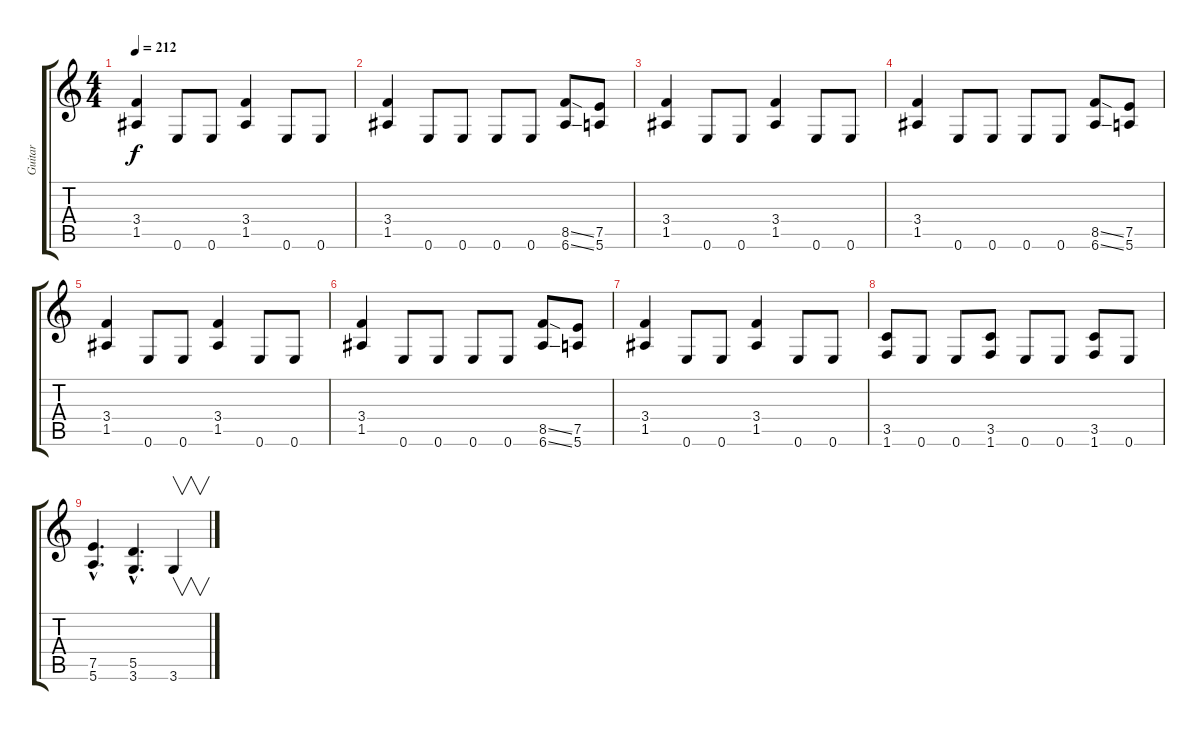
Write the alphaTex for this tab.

\track ("Guitar" "Guitar") {instrument distortionguitar}
\staff {score tabs}
\tuning (E4 B3 G3 D3 A2 E2) {hide}
\ts (4 4)
\tempo 212
\clef g2
\ks c
(3.4 1.5).4{dy f} 0.6.8 0.6.8 (3.4 1.5).4 0.6.8 0.6.8 |
(3.4 1.5).4 0.6.8 0.6.8 0.6.8 0.6.8 (8.5{ss} 6.6{ss}).8 (7.5 5.6).8 |
(3.4 1.5).4 0.6.8 0.6.8 (3.4 1.5).4 0.6.8 0.6.8 |
(3.4 1.5).4 0.6.8 0.6.8 0.6.8 0.6.8 (8.5{ss} 6.6{ss}).8 (7.5 5.6).8 |
(3.4 1.5).4 0.6.8 0.6.8 (3.4 1.5).4 0.6.8 0.6.8 |
(3.4 1.5).4 0.6.8 0.6.8 0.6.8 0.6.8 (8.5{ss} 6.6{ss}).8 (7.5 5.6).8 |
(3.4 1.5).4 0.6.8 0.6.8 (3.4 1.5).4 0.6.8 0.6.8 |
(3.5 1.6).8 0.6.8 0.6.8 (3.5 1.6).8 0.6.8 0.6.8 (3.5 1.6).8 0.6.8 |
(7.5{hac} 5.6{hac}).4{d} (5.5{hac} 3.6{hac}).4{d} 3.6.4{v}
